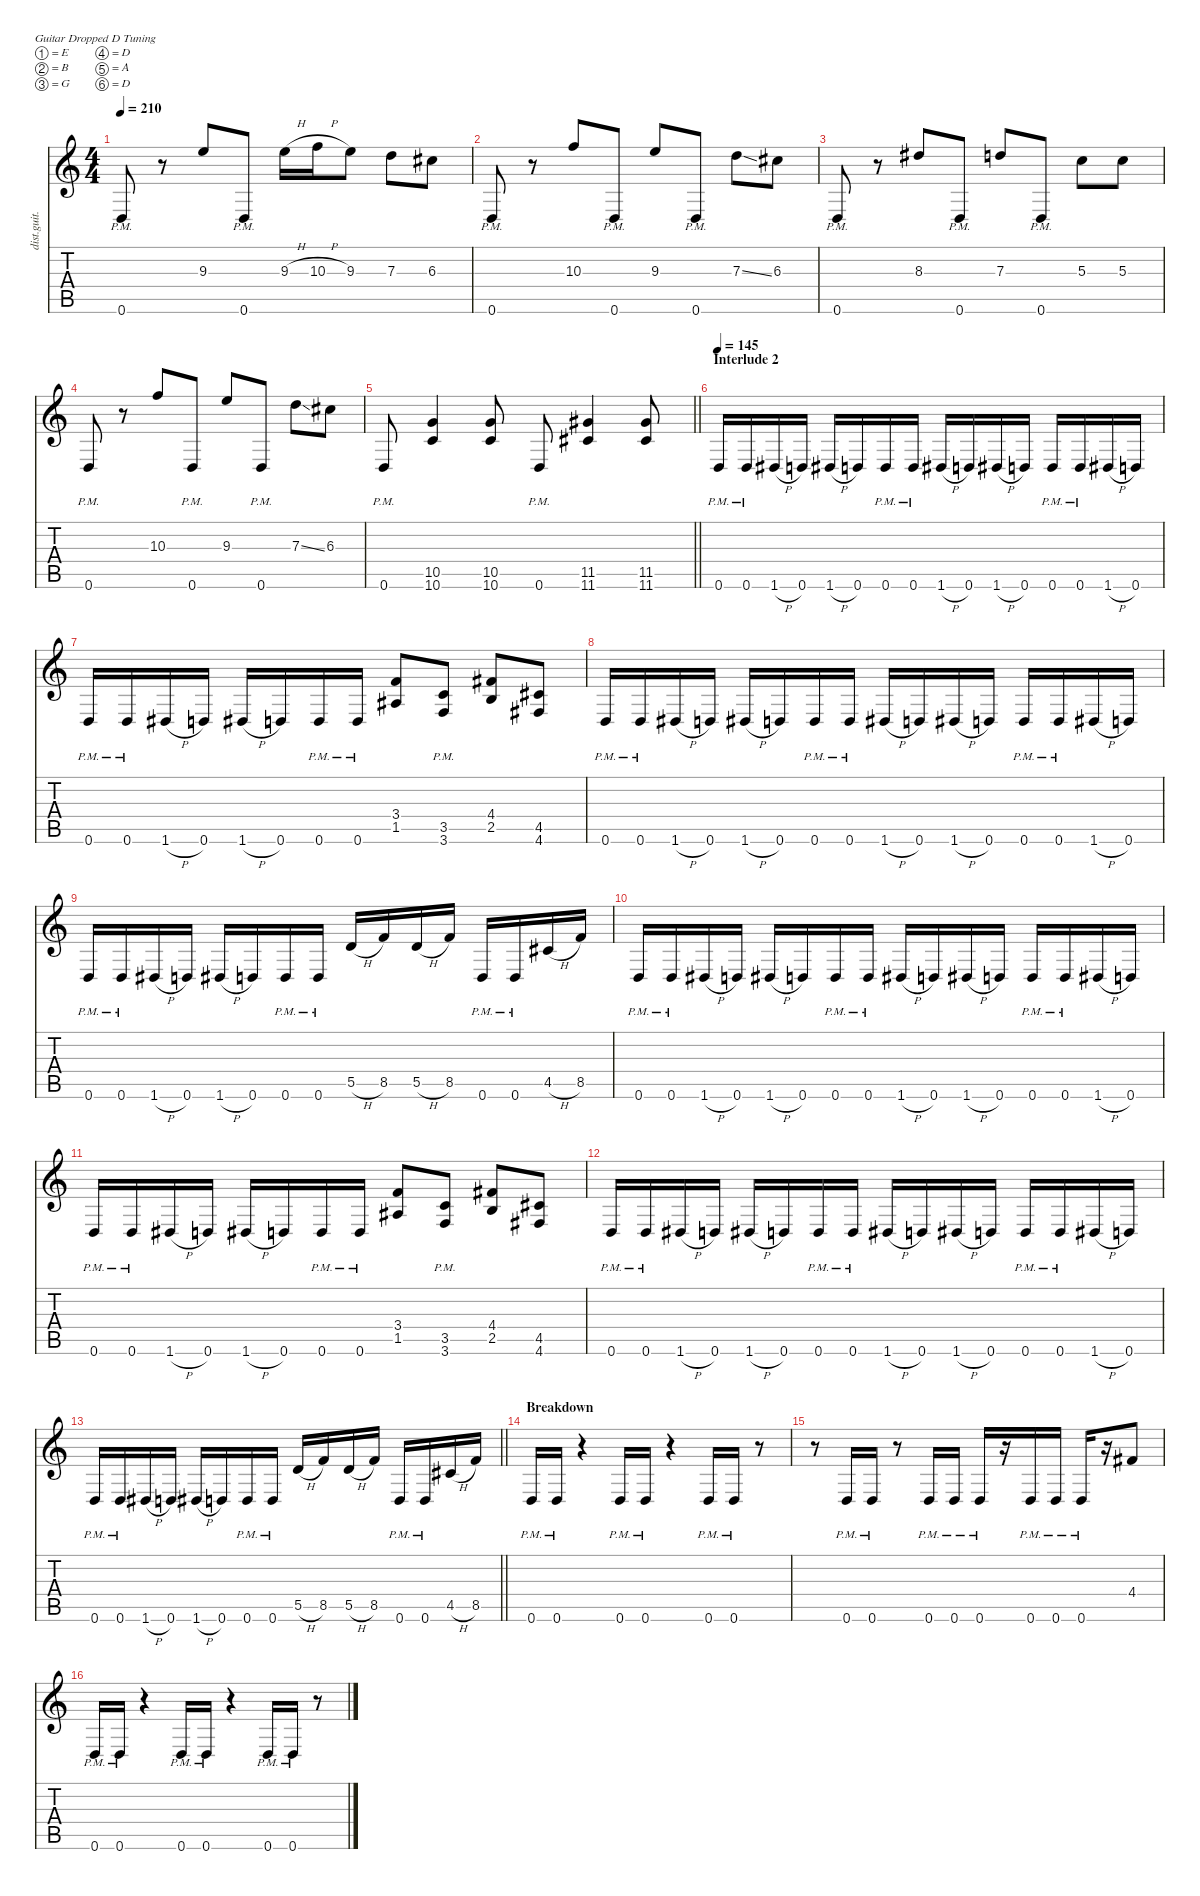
\defaultSystemsLayout 4
\hideDynamics
\bracketExtendMode nobrackets
\otherSystemsTrackNameOrientation horizontal
\track ("Willie Adler - Rhythm" "dist.guit.") {instrument distortionguitar}
\staff {score tabs}
\tuning (E4 B3 G3 D3 A2 D2)
\ts (4 4)
\tempo 210
\clef g2
\ks c
0.6{pm}.8{dy f} r.8 9.3.8 0.6{pm}.8 9.3{h}.16 10.3{h}.16 9.3.8 7.3.8 6.3{acc #}.8 |
0.6{pm}.8 r.8 10.3.8 0.6{pm}.8 9.3.8 0.6{pm}.8 7.3{ss}.8 6.3{acc #}.8 |
0.6{pm}.8 r.8 8.3{acc #}.8 0.6{pm}.8 7.3.8 0.6{pm}.8 5.3.8 5.3.8 |
0.6{pm}.8 r.8 10.3.8 0.6{pm}.8 9.3.8 0.6{pm}.8 7.3{ss}.8 6.3{acc #}.8 |
\barLineRight lightlight
0.6{pm}.8 (10.5 10.6).4 (10.5 10.6).8 0.6{pm}.8 (11.5{acc #} 11.6{acc #}).4 (11.5{acc #} 11.6{acc #}).8 |
\section ("" "Interlude 2")
\tempo 145
0.6{pm}.16 0.6{pm}.16 1.6{h acc #}.16 0.6.16 1.6{h acc #}.16 0.6.16 0.6{pm}.16 0.6{pm}.16 1.6{h acc #}.16 0.6.16 1.6{h acc #}.16 0.6.16 0.6{pm}.16 0.6{pm}.16 1.6{h acc #}.16 0.6.16 |
0.6{pm}.16 0.6{pm}.16 1.6{h acc #}.16 0.6.16 1.6{h acc #}.16 0.6.16 0.6{pm}.16 0.6{pm}.16 (3.4 1.5{acc #}).8 (3.5{pm} 3.6{pm}).8 (4.4{acc #} 2.5).8 (4.5{acc #} 4.6{acc #}).8 |
0.6{pm}.16 0.6{pm}.16 1.6{h acc #}.16 0.6.16 1.6{h acc #}.16 0.6.16 0.6{pm}.16 0.6{pm}.16 1.6{h acc #}.16 0.6.16 1.6{h acc #}.16 0.6.16 0.6{pm}.16 0.6{pm}.16 1.6{h acc #}.16 0.6.16 |
0.6{pm}.16 0.6{pm}.16 1.6{h acc #}.16 0.6.16 1.6{h acc #}.16 0.6.16 0.6{pm}.16 0.6{pm}.16 5.5{h}.16 8.5.16 5.5{h}.16 8.5.16 0.6{pm}.16 0.6{pm}.16 4.5{h acc #}.16 8.5.16 |
0.6{pm}.16 0.6{pm}.16 1.6{h acc #}.16 0.6.16 1.6{h acc #}.16 0.6.16 0.6{pm}.16 0.6{pm}.16 1.6{h acc #}.16 0.6.16 1.6{h acc #}.16 0.6.16 0.6{pm}.16 0.6{pm}.16 1.6{h acc #}.16 0.6.16 |
0.6{pm}.16 0.6{pm}.16 1.6{h acc #}.16 0.6.16 1.6{h acc #}.16 0.6.16 0.6{pm}.16 0.6{pm}.16 (3.4 1.5{acc #}).8 (3.5{pm} 3.6{pm}).8 (4.4{acc #} 2.5).8 (4.5{acc #} 4.6{acc #}).8 |
0.6{pm}.16 0.6{pm}.16 1.6{h acc #}.16 0.6.16 1.6{h acc #}.16 0.6.16 0.6{pm}.16 0.6{pm}.16 1.6{h acc #}.16 0.6.16 1.6{h acc #}.16 0.6.16 0.6{pm}.16 0.6{pm}.16 1.6{h acc #}.16 0.6.16 |
\barLineRight lightlight
0.6{pm}.16 0.6{pm}.16 1.6{h acc #}.16 0.6.16 1.6{h acc #}.16 0.6.16 0.6{pm}.16 0.6{pm}.16 5.5{h}.16 8.5.16 5.5{h}.16 8.5.16 0.6{pm}.16 0.6{pm}.16 4.5{h acc #}.16 8.5.16 |
\section ("" "Breakdown")
0.6{pm}.16 0.6{pm}.16 r.4 0.6{pm}.16 0.6{pm}.16 r.4 0.6{pm}.16 0.6{pm}.16 r.8 |
r.8 0.6{pm}.16 0.6{pm}.16 r.8 0.6{pm}.16 0.6{pm}.16 0.6{pm}.16 r.16 0.6{pm}.16 0.6{pm}.16 0.6{pm}.16 r.16 4.4{acc #}.8 |
0.6{pm}.16 0.6{pm}.16 r.4 0.6{pm}.16 0.6{pm}.16 r.4 0.6{pm}.16 0.6{pm}.16 r.8
